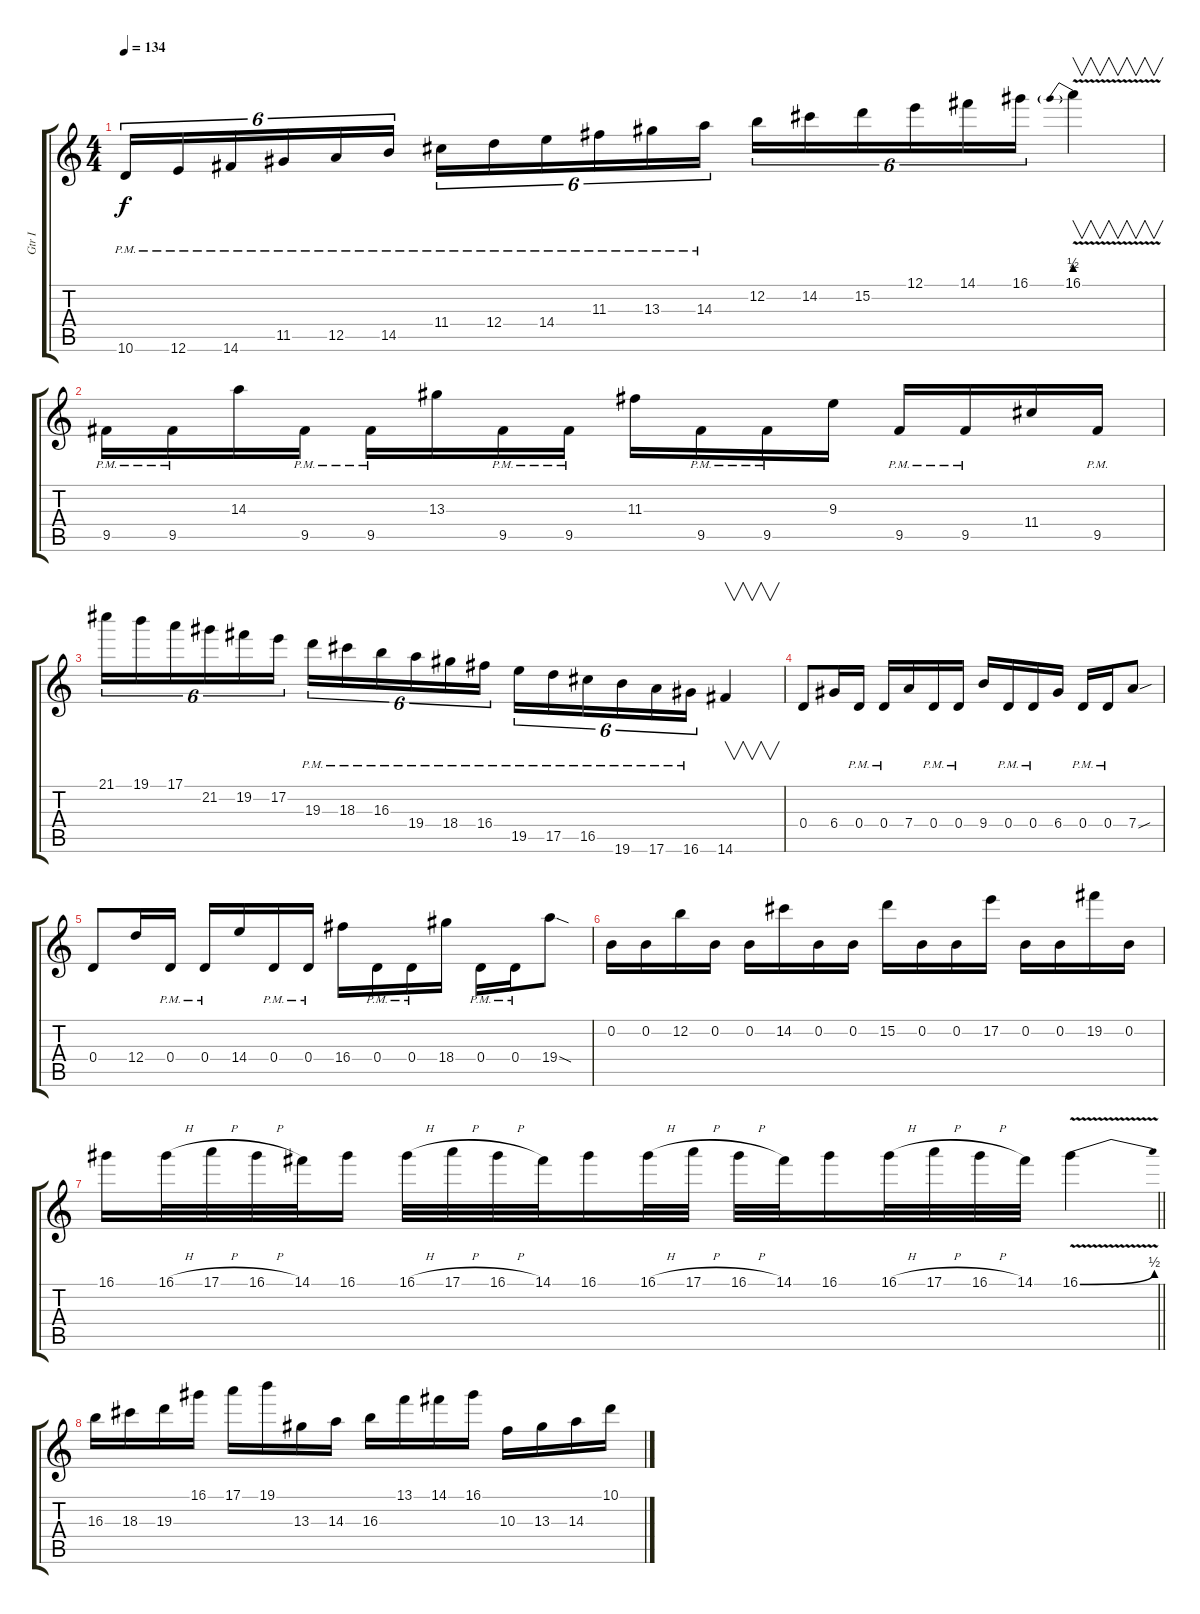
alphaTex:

\track ("Gtr I" "Gtr I") {instrument overdrivenguitar}
\staff {score tabs}
\tuning (E4 B3 G3 D3 A2 E2) {hide}
\ts (4 4)
\tempo 134
\clef g2
\ks c
10.6{pm}.16{tu (6 4) dy f} 12.6{pm}.16{tu (6 4)} 14.6{pm}.16{tu (6 4)} 11.5{pm}.16{tu (6 4)} 12.5{pm}.16{tu (6 4)} 14.5{pm}.16{tu (6 4)} 11.4{pm}.16{tu (6 4)} 12.4{pm}.16{tu (6 4)} 14.4{pm}.16{tu (6 4)} 11.3{pm}.16{tu (6 4)} 13.3{pm}.16{tu (6 4)} 14.3{pm}.16{tu (6 4)} 12.2.16{tu (6 4)} 14.2.16{tu (6 4)} 15.2.16{tu (6 4)} 12.1.16{tu (6 4)} 14.1.16{tu (6 4)} 16.1.16{tu (6 4)} 16.1{be (prebend 0 2 60 2) v}.4{v} |
9.5{pm}.16 9.5{pm}.16 14.3.16 9.5{pm}.16 9.5{pm}.16 13.3.16 9.5{pm}.16 9.5{pm}.16 11.3.16 9.5{pm}.16 9.5{pm}.16 9.3.16 9.5{pm}.16 9.5{pm}.16 11.4.16 9.5{pm}.16 |
21.1.16{tu (6 4)} 19.1.16{tu (6 4)} 17.1.16{tu (6 4)} 21.2.16{tu (6 4)} 19.2.16{tu (6 4)} 17.2.16{tu (6 4)} 19.3{pm}.16{tu (6 4)} 18.3{pm}.16{tu (6 4)} 16.3{pm}.16{tu (6 4)} 19.4{pm}.16{tu (6 4)} 18.4{pm}.16{tu (6 4)} 16.4{pm}.16{tu (6 4)} 19.5{pm}.16{tu (6 4)} 17.5{pm}.16{tu (6 4)} 16.5{pm}.16{tu (6 4)} 19.6{pm}.16{tu (6 4)} 17.6{pm}.16{tu (6 4)} 16.6{pm}.16{tu (6 4)} 14.6.4{v} |
0.4.8 6.4.16 0.4{pm}.16 0.4{pm}.16 7.4.16 0.4{pm}.16 0.4{pm}.16 9.4.16 0.4{pm}.16 0.4{pm}.16 6.4.16 0.4{pm}.16 0.4{pm}.16 7.4{sou}.8 |
0.4.8 12.4.16 0.4{pm}.16 0.4{pm}.16 14.4.16 0.4{pm}.16 0.4{pm}.16 16.4.16 0.4{pm}.16 0.4{pm}.16 18.4.16 0.4{pm}.16 0.4{pm}.16 19.4{sod}.8 |
0.2.16 0.2.16 12.2.16 0.2.16 0.2.16 14.2.16 0.2.16 0.2.16 15.2.16 0.2.16 0.2.16 17.2.16 0.2.16 0.2.16 19.2.16 0.2.16 |
\barLineRight lightlight
16.1.16 16.1{h}.32 17.1{h}.32 16.1{h}.32 14.1.32 16.1.16 16.1{h}.32 17.1{h}.32 16.1{h}.32 14.1.32 16.1.16 16.1{h}.32 17.1{h}.32 16.1{h}.32 14.1.32 16.1.16 16.1{h}.32 17.1{h}.32 16.1{h}.32 14.1.32 16.1{be (bend 0 0 60 2) v}.4 |
16.3.16 18.3.16 19.3.16 16.1.16 17.1.16 19.1.16 13.3.16 14.3.16 16.3.16 13.1.16 14.1.16 16.1.16 10.3.16 13.3.16 14.3.16 10.1.16
